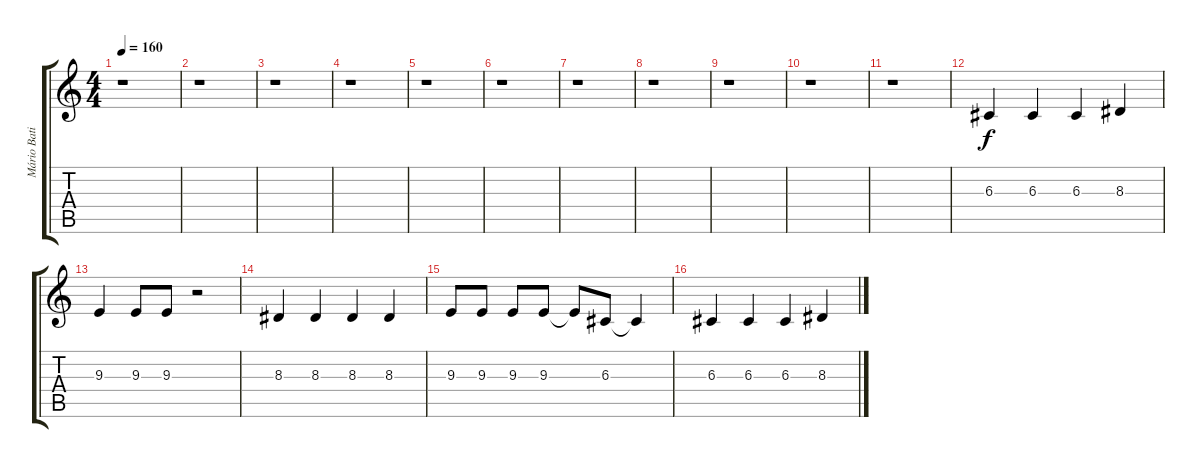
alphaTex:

\track ("Mário Batista" "Mário Bati") {instrument voiceoohs}
\staff {score tabs}
\tuning (E4 B3 G3 D3 A2 E2) {hide}
\ts (4 4)
\tempo 160
\clef g2
\ks c
r.1{dy f} |
r.1 |
r.1 |
r.1 |
r.1 |
r.1 |
r.1 |
r.1 |
r.1 |
r.1 |
r.1 |
6.3.4 6.3.4 6.3.4 8.3.4 |
9.3.4 9.3.8 9.3.8 r.2 |
8.3.4 8.3.4 8.3.4 8.3.4 |
9.3.8 9.3.8 9.3.8 9.3.8 9.3{t}.8 6.3.8 6.3{t}.4 |
6.3.4 6.3.4 6.3.4 8.3.4
